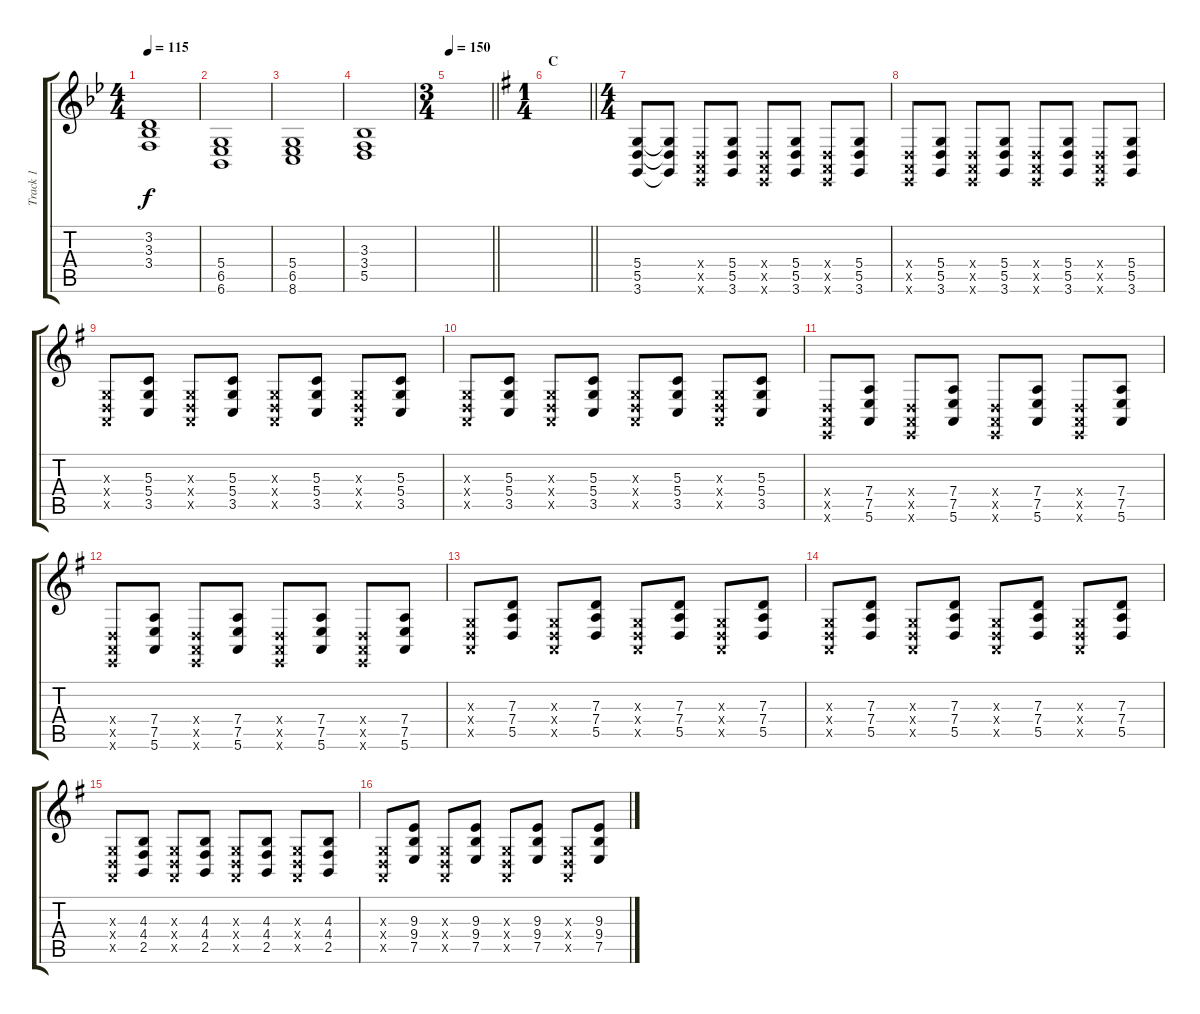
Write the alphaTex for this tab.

\track ("Track 1" "Track 1") {instrument electricgrandpiano}
\staff {score tabs}
\tuning (E4 B3 G3 D3 A2 E2) {hide}
\ts (4 4)
\tempo 115
\clef g2
\ks bb
(3.2 3.3 3.4).1{dy f} |
(5.4 6.5 6.6).1 |
(5.4 6.5 8.6).1 |
(3.3 3.4 5.5).1 |
\ts (3 4)
\tempo 150
\barLineRight lightlight
|
\ts (1 4)
\section ("" "C")
\barLineRight lightlight
\ks g
|
\ts (4 4)
(5.4 5.5 3.6).8{instrument lead1square} (5.4{t} 5.5{t} 3.6{t}).8 (0.4{x} 0.5{x} 0.6{x}).8 (5.4 5.5 3.6).8 (0.4{x} 0.5{x} 0.6{x}).8 (5.4 5.5 3.6).8 (0.4{x} 0.5{x} 0.6{x}).8 (5.4 5.5 3.6).8 |
(0.4{x} 0.5{x} 0.6{x}).8 (5.4 5.5 3.6).8 (0.4{x} 0.5{x} 0.6{x}).8 (5.4 5.5 3.6).8 (0.4{x} 0.5{x} 0.6{x}).8 (5.4 5.5 3.6).8 (0.4{x} 0.5{x} 0.6{x}).8 (5.4 5.5 3.6).8 |
(0.3{x} 0.4{x} 0.5{x}).8 (5.3 5.4 3.5).8 (0.3{x} 0.4{x} 0.5{x}).8 (5.3 5.4 3.5).8 (0.3{x} 0.4{x} 0.5{x}).8 (5.3 5.4 3.5).8 (0.3{x} 0.4{x} 0.5{x}).8 (5.3 5.4 3.5).8 |
(0.3{x} 0.4{x} 0.5{x}).8 (5.3 5.4 3.5).8 (0.3{x} 0.4{x} 0.5{x}).8 (5.3 5.4 3.5).8 (0.3{x} 0.4{x} 0.5{x}).8 (5.3 5.4 3.5).8 (0.3{x} 0.4{x} 0.5{x}).8 (5.3 5.4 3.5).8 |
(0.4{x} 0.5{x} 0.6{x}).8 (7.4 7.5 5.6).8 (0.4{x} 0.5{x} 0.6{x}).8 (7.4 7.5 5.6).8 (0.4{x} 0.5{x} 0.6{x}).8 (7.4 7.5 5.6).8 (0.4{x} 0.5{x} 0.6{x}).8 (7.4 7.5 5.6).8 |
(0.4{x} 0.5{x} 0.6{x}).8 (7.4 7.5 5.6).8 (0.4{x} 0.5{x} 0.6{x}).8 (7.4 7.5 5.6).8 (0.4{x} 0.5{x} 0.6{x}).8 (7.4 7.5 5.6).8 (0.4{x} 0.5{x} 0.6{x}).8 (7.4 7.5 5.6).8 |
(0.3{x} 0.4{x} 0.5{x}).8 (7.3 7.4 5.5).8 (0.3{x} 0.4{x} 0.5{x}).8 (7.3 7.4 5.5).8 (0.3{x} 0.4{x} 0.5{x}).8 (7.3 7.4 5.5).8 (0.3{x} 0.4{x} 0.5{x}).8 (7.3 7.4 5.5).8 |
(0.3{x} 0.4{x} 0.5{x}).8 (7.3 7.4 5.5).8 (0.3{x} 0.4{x} 0.5{x}).8 (7.3 7.4 5.5).8 (0.3{x} 0.4{x} 0.5{x}).8 (7.3 7.4 5.5).8 (0.3{x} 0.4{x} 0.5{x}).8 (7.3 7.4 5.5).8 |
(0.3{x} 0.4{x} 0.5{x}).8 (4.3 4.4 2.5).8 (0.3{x} 0.4{x} 0.5{x}).8 (4.3 4.4 2.5).8 (0.3{x} 0.4{x} 0.5{x}).8 (4.3 4.4 2.5).8 (0.3{x} 0.4{x} 0.5{x}).8 (4.3 4.4 2.5).8 |
(0.3{x} 0.4{x} 0.5{x}).8 (9.3 9.4 7.5).8 (0.3{x} 0.4{x} 0.5{x}).8 (9.3 9.4 7.5).8 (0.3{x} 0.4{x} 0.5{x}).8 (9.3 9.4 7.5).8 (0.3{x} 0.4{x} 0.5{x}).8 (9.3 9.4 7.5).8
